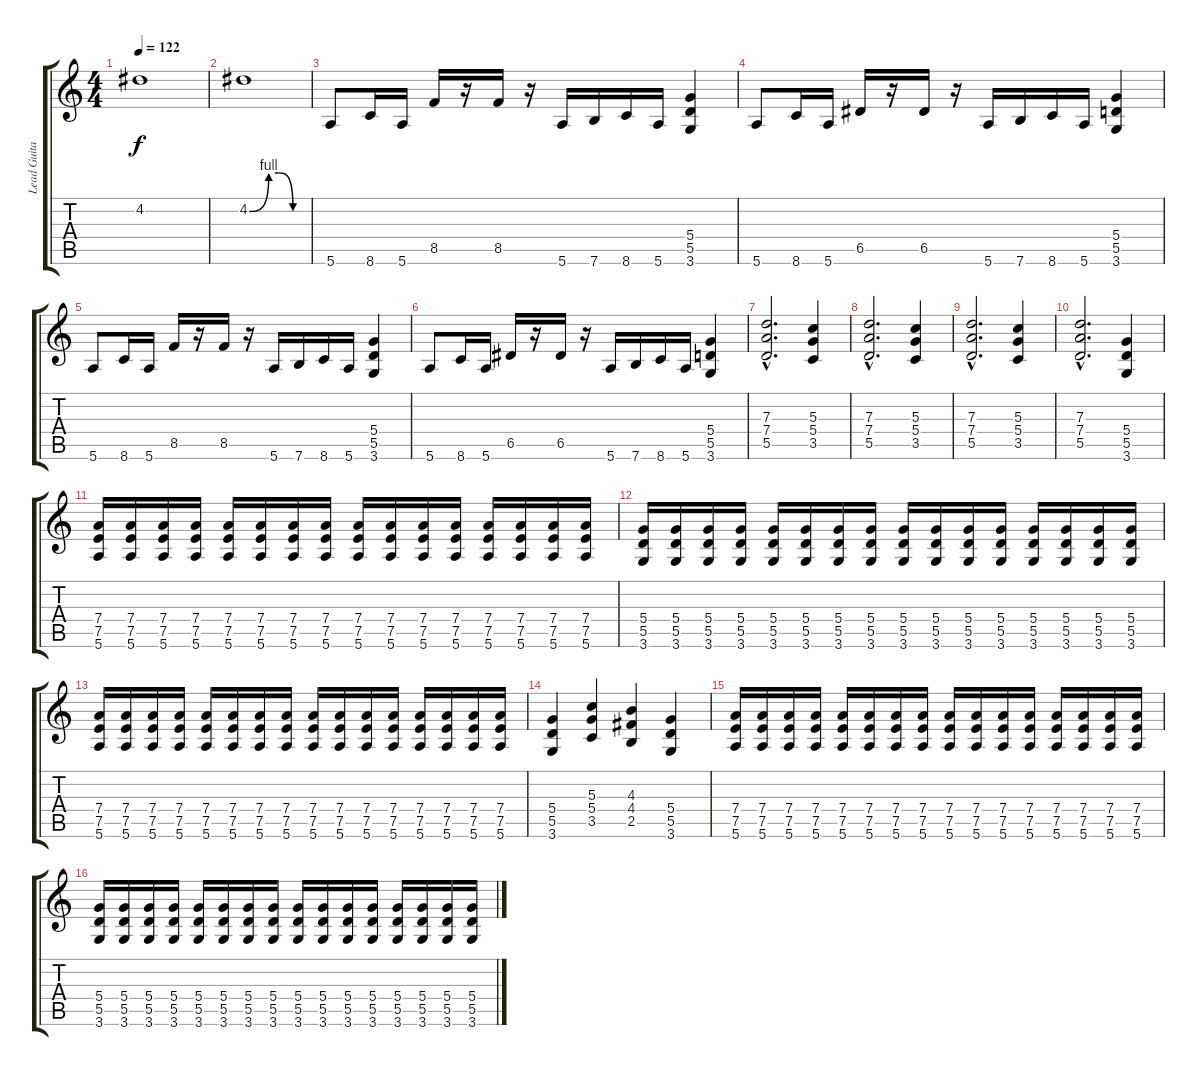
\track ("Lead Guitar" "Lead Guita") {instrument distortionguitar}
\staff {score tabs}
\tuning (E4 B3 G3 D3 A2 E2) {hide}
\ts (4 4)
\tempo 122
\clef g2
\ks c
4.2.1{dy f} |
4.2{be (custom 0 0 20 4 30 4 45 0 60 0)}.1 |
5.6.8 8.6.16 5.6.16 8.5.16 r.16 8.5.16 r.16 5.6.16 7.6.16 8.6.16 5.6.16 (5.4 5.5 3.6).4 |
5.6.8 8.6.16 5.6.16 6.5.16 r.16 6.5.16 r.16 5.6.16 7.6.16 8.6.16 5.6.16 (5.4 5.5 3.6).4 |
5.6.8 8.6.16 5.6.16 8.5.16 r.16 8.5.16 r.16 5.6.16 7.6.16 8.6.16 5.6.16 (5.4 5.5 3.6).4 |
5.6.8 8.6.16 5.6.16 6.5.16 r.16 6.5.16 r.16 5.6.16 7.6.16 8.6.16 5.6.16 (5.4 5.5 3.6).4 |
(7.3{hac} 7.4{hac} 5.5{hac}).2{d} (5.3 5.4 3.5).4 |
(7.3{hac} 7.4{hac} 5.5{hac}).2{d} (5.3 5.4 3.5).4 |
(7.3{hac} 7.4{hac} 5.5{hac}).2{d} (5.3 5.4 3.5).4 |
(7.3{hac} 7.4{hac} 5.5{hac}).2{d} (5.4 5.5 3.6).4 |
(7.4 7.5 5.6).16 (7.4 7.5 5.6).16 (7.4 7.5 5.6).16 (7.4 7.5 5.6).16 (7.4 7.5 5.6).16 (7.4 7.5 5.6).16 (7.4 7.5 5.6).16 (7.4 7.5 5.6).16 (7.4 7.5 5.6).16 (7.4 7.5 5.6).16 (7.4 7.5 5.6).16 (7.4 7.5 5.6).16 (7.4 7.5 5.6).16 (7.4 7.5 5.6).16 (7.4 7.5 5.6).16 (7.4 7.5 5.6).16 |
(5.4 5.5 3.6).16 (5.4 5.5 3.6).16 (5.4 5.5 3.6).16 (5.4 5.5 3.6).16 (5.4 5.5 3.6).16 (5.4 5.5 3.6).16 (5.4 5.5 3.6).16 (5.4 5.5 3.6).16 (5.4 5.5 3.6).16 (5.4 5.5 3.6).16 (5.4 5.5 3.6).16 (5.4 5.5 3.6).16 (5.4 5.5 3.6).16 (5.4 5.5 3.6).16 (5.4 5.5 3.6).16 (5.4 5.5 3.6).16 |
(7.4 7.5 5.6).16 (7.4 7.5 5.6).16 (7.4 7.5 5.6).16 (7.4 7.5 5.6).16 (7.4 7.5 5.6).16 (7.4 7.5 5.6).16 (7.4 7.5 5.6).16 (7.4 7.5 5.6).16 (7.4 7.5 5.6).16 (7.4 7.5 5.6).16 (7.4 7.5 5.6).16 (7.4 7.5 5.6).16 (7.4 7.5 5.6).16 (7.4 7.5 5.6).16 (7.4 7.5 5.6).16 (7.4 7.5 5.6).16 |
(5.4 5.5 3.6).4 (5.3 5.4 3.5).4 (4.3 4.4 2.5).4 (5.4 5.5 3.6).4 |
(7.4 7.5 5.6).16 (7.4 7.5 5.6).16 (7.4 7.5 5.6).16 (7.4 7.5 5.6).16 (7.4 7.5 5.6).16 (7.4 7.5 5.6).16 (7.4 7.5 5.6).16 (7.4 7.5 5.6).16 (7.4 7.5 5.6).16 (7.4 7.5 5.6).16 (7.4 7.5 5.6).16 (7.4 7.5 5.6).16 (7.4 7.5 5.6).16 (7.4 7.5 5.6).16 (7.4 7.5 5.6).16 (7.4 7.5 5.6).16 |
(5.4 5.5 3.6).16 (5.4 5.5 3.6).16 (5.4 5.5 3.6).16 (5.4 5.5 3.6).16 (5.4 5.5 3.6).16 (5.4 5.5 3.6).16 (5.4 5.5 3.6).16 (5.4 5.5 3.6).16 (5.4 5.5 3.6).16 (5.4 5.5 3.6).16 (5.4 5.5 3.6).16 (5.4 5.5 3.6).16 (5.4 5.5 3.6).16 (5.4 5.5 3.6).16 (5.4 5.5 3.6).16 (5.4 5.5 3.6).16
